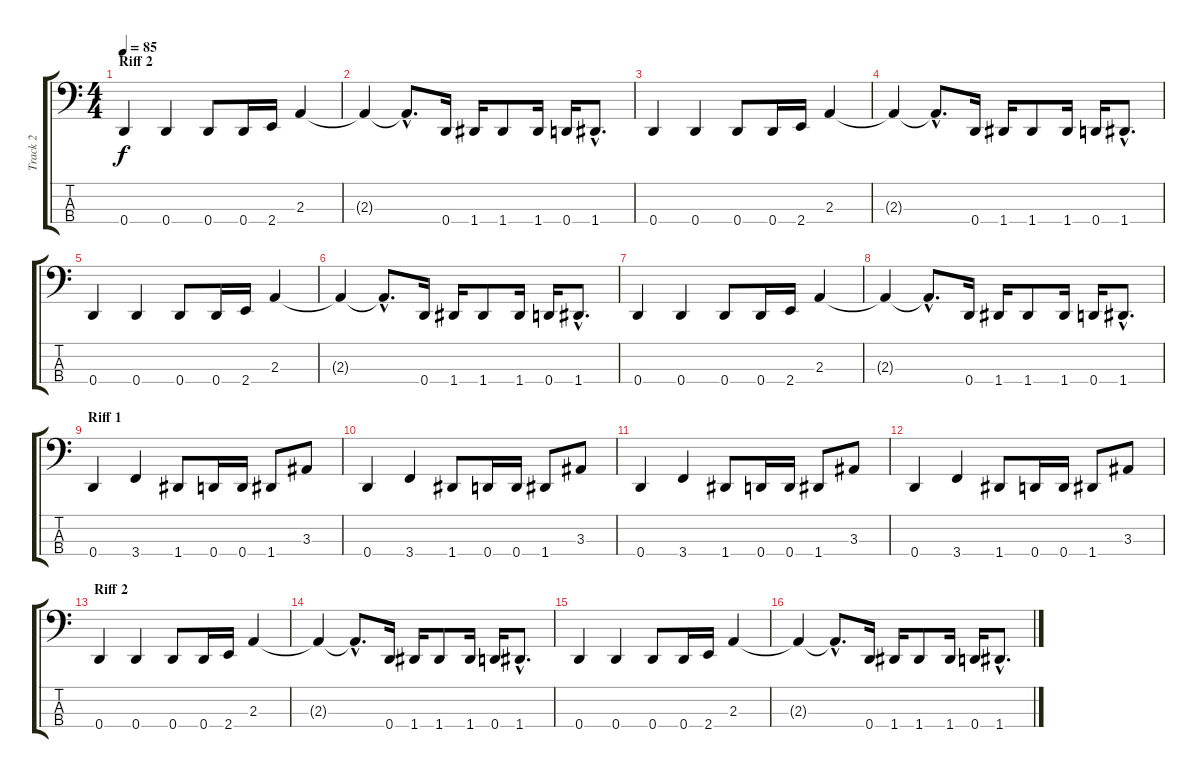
\track ("Track 2" "Track 2") {instrument electricbassfinger}
\staff {score tabs}
\tuning (F2 C2 G1 D1) {hide}
\ts (4 4)
\section ("" "Riff 2")
\tempo 85
\clef f4
\ks c
0.4.4{dy f} 0.4.4 0.4.8 0.4.16 2.4.16 2.3.4 |
2.3{t}.4 2.3{hac t}.8{d} 0.4.16 1.4.16 1.4.8 1.4.16 0.4.16 1.4{hac}.8{d} |
0.4.4 0.4.4 0.4.8 0.4.16 2.4.16 2.3.4 |
2.3{t}.4 2.3{hac t}.8{d} 0.4.16 1.4.16 1.4.8 1.4.16 0.4.16 1.4{hac}.8{d} |
0.4.4 0.4.4 0.4.8 0.4.16 2.4.16 2.3.4 |
2.3{t}.4 2.3{hac t}.8{d} 0.4.16 1.4.16 1.4.8 1.4.16 0.4.16 1.4{hac}.8{d} |
0.4.4 0.4.4 0.4.8 0.4.16 2.4.16 2.3.4 |
2.3{t}.4 2.3{hac t}.8{d} 0.4.16 1.4.16 1.4.8 1.4.16 0.4.16 1.4{hac}.8{d} |
\section ("" "Riff 1")
0.4.4 3.4.4 1.4.8 0.4.16 0.4.16 1.4.8 3.3.8 |
0.4.4 3.4.4 1.4.8 0.4.16 0.4.16 1.4.8 3.3.8 |
0.4.4 3.4.4 1.4.8 0.4.16 0.4.16 1.4.8 3.3.8 |
0.4.4 3.4.4 1.4.8 0.4.16 0.4.16 1.4.8 3.3.8 |
\section ("" "Riff 2")
0.4.4 0.4.4 0.4.8 0.4.16 2.4.16 2.3.4 |
2.3{t}.4 2.3{hac t}.8{d} 0.4.16 1.4.16 1.4.8 1.4.16 0.4.16 1.4{hac}.8{d} |
0.4.4 0.4.4 0.4.8 0.4.16 2.4.16 2.3.4 |
2.3{t}.4 2.3{hac t}.8{d} 0.4.16 1.4.16 1.4.8 1.4.16 0.4.16 1.4{hac}.8{d}
